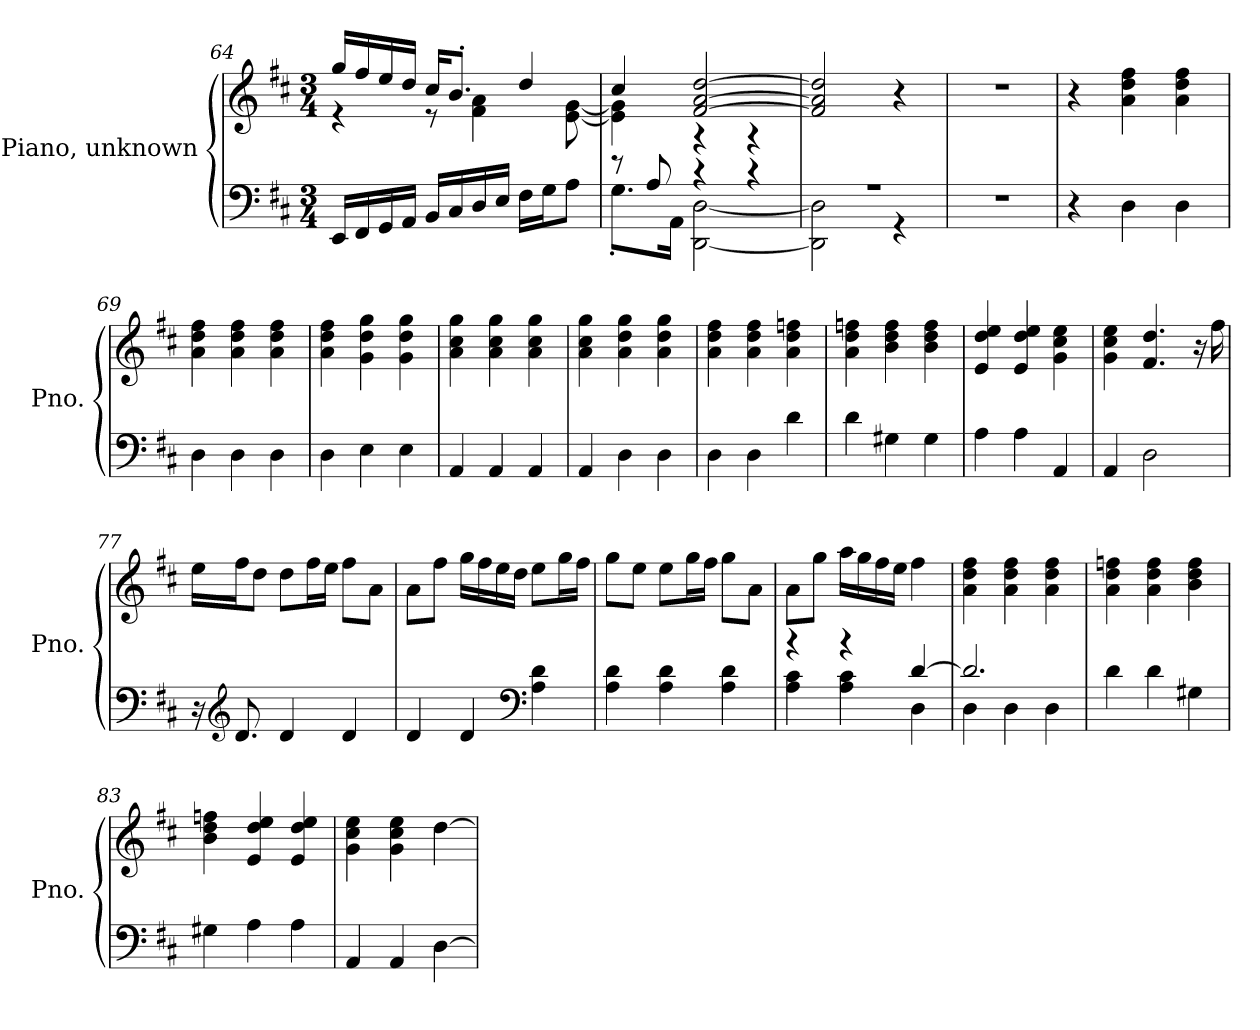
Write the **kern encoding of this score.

**kern	**kern
*part1	*part1
*staff2	*staff1
*I"Piano, unknown	*
*I'Pno.	*
!!LO:LB:g=z
*clefF4	*clefG2
*k[f#c#]	*k[f#c#]
*M3/4	*M3/4
=64	=64
*	*^
16EE/LL	16gg/LL	4r
16FF#/	16ff#/	.
16GG/	16ee/	.
16AA/JJ	16dd/JJ	.
16BB/LL	16cc#/KL	8r
16C#/	8.b'/J	.
16D/	.	4f#\ 4a\
16E/JJ	.	.
16F#\LL	4dd/	.
16G\J	.	.
8A\J	.	[8e\ [8g\
=65	=65	=65
*^	*	*
8r	8.G'\L	4cc#/	4e\] 4g\]
8A/	.	.	.
.	16AA\Jk	.	.
4r	[2DD\ [2D\	[2f#/ [2a/ [2dd/	4r
4r	.	.	4r
*	*	*v	*v
=66	=66	=66
2.r	2DD\] 2D\]	2f#/] 2a/] 2dd/]
.	4r	4r
*v	*v	*
=67	=67
2.r	2.r
=68	=68
4r	4r
4D\	4a\ 4dd\ 4ff#\
4D\	4a\ 4dd\ 4ff#\
=69	=69
4D\	4a\ 4dd\ 4ff#\
4D\	4a\ 4dd\ 4ff#\
4D\	4a\ 4dd\ 4ff#\
=70	=70
4D\	4a\ 4dd\ 4ff#\
4E\	4g\ 4dd\ 4gg\
4E\	4g\ 4dd\ 4gg\
=71	=71
4AA/	4a\ 4cc#\ 4gg\
4AA/	4a\ 4cc#\ 4gg\
4AA/	4a\ 4cc#\ 4gg\
!!LO:LB:g=z
=72	=72
4AA/	4a\ 4cc#\ 4gg\
4D\	4a\ 4dd\ 4gg\
4D\	4a\ 4dd\ 4gg\
=73	=73
4D\	4a\ 4dd\ 4ff#\
4D\	4a\ 4dd\ 4ff#\
4d\	4a\ 4dd\ 4ffn\
=74	=74
4d\	4a\ 4dd\ 4ffn\
4G#X\	4b\ 4dd\ 4ff\
4G#\	4b\ 4dd\ 4ff\
=75	=75
4A\	4e/ 4dd/ 4ee/
4A\	4e/ 4dd/ 4ee/
4AA/	4g\ 4cc#\ 4ee\
=76	=76
4AA/	4g\ 4cc#\ 4ee\
2D\	4.f#/ 4.dd/
.	16r
.	16ff#\
=77	=77
16r	16ee\LL
*clefG2	*
8.d/	16ff#\J
.	8dd\J
4d/	8dd\L
.	16ff#\L
.	16ee\JJ
4d/	8ff#\L
.	8a\J
!!LO:PB:g=z
=78	=78
4d/	8a\L
.	8ff#\J
4d/	16gg\LL
.	16ff#\
.	16ee\
.	16dd\JJ
*clefF4	*
4A\ 4d\	8ee\L
.	16gg\L
.	16ff#\JJ
=79	=79
4A\ 4d\	8gg\L
.	8ee\J
4A\ 4d\	8ee\L
.	16gg\L
.	16ff#\JJ
4A\ 4d\	8gg\L
.	8a\J
=80	=80
*^	*
4r	4A\ 4c#\	8a\L
.	.	8gg\J
4r	4A\ 4c#\	16aa\LL
.	.	16gg\
.	.	16ff#\
.	.	16ee\JJ
[4d/	4D\	4ff#\
=81	=81	=81
2.d/]	4D\	4a\ 4dd\ 4ff#\
.	4D\	4a\ 4dd\ 4ff#\
.	4D\	4a\ 4dd\ 4ff#\
*v	*v	*
=82	=82
4d\	4a\ 4dd\ 4ffn\
4d\	4a\ 4dd\ 4ff\
4G#X\	4b\ 4dd\ 4ff\
=83	=83
4G#X\	4b\ 4dd\ 4ffn\
4A\	4e/ 4dd/ 4ee/
4A\	4e/ 4dd/ 4ee/
!!LO:LB:g=z
=84	=84
4AA/	4g\ 4cc#\ 4ee\
4AA/	4g\ 4cc#\ 4ee\
[4D\	[4dd\
=	=
*-	*-
